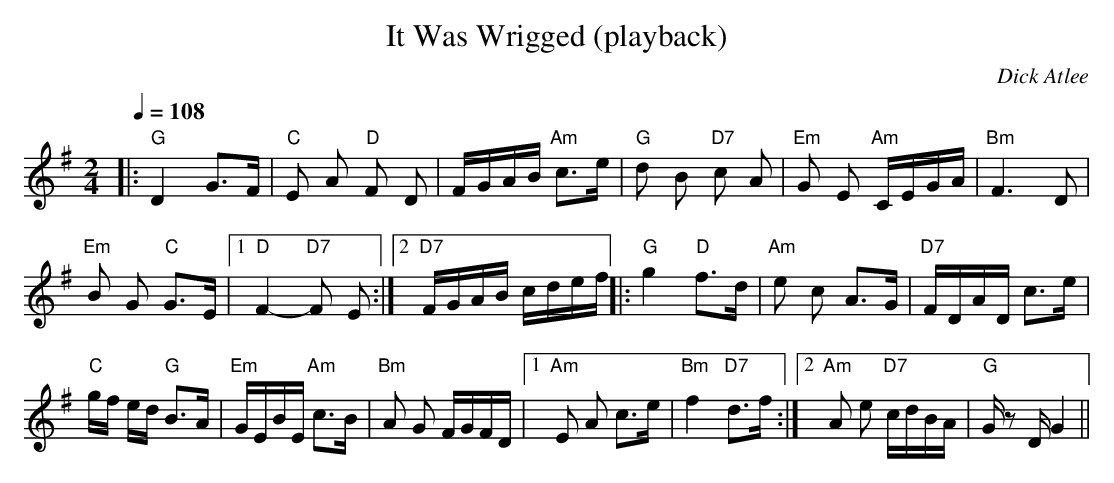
X:1
T:It Was Wrigged (playback)
M:2/4
L:1/8
Q:1/4=108
C:Dick Atlee
K:G
|: "G" D2 G>F | "C" E A "D" F D | F/G/A/B/ "Am" c>e |
"G" d B "D7" c A | "Em" G E "Am" C/E/G/A/ | "Bm" F3 D | !
"Em" B G "C" G>E |[1 "D" F2-"D7"F E :|[2 "D7" F/G/A/B/ c/d/e/f/ ||
|: "G" g2 "D" f>d | "Am" e c A>G | "D7" F/D/A/D/ c>e | !
"C" g/f/ e/d/ "G" B>A | "Em" G/E/B/E/ "Am" c>B | "Bm" A G F/G/F/D/ |
[1 "Am" E A c>e | "Bm" f2 "D7" d>f :|
[2 "Am" A e "D7" c/d/B/A/ | "G" G/ z D/ G2 ||
